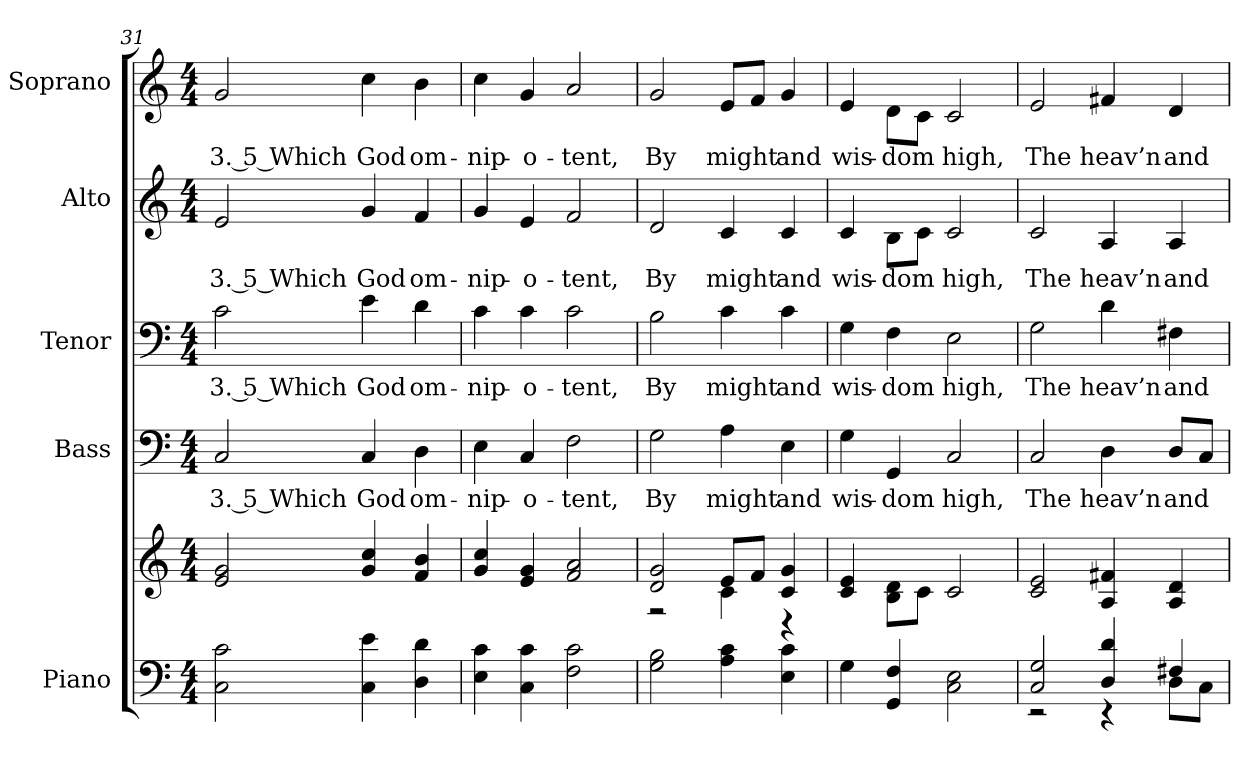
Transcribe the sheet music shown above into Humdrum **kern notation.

**kern	**kern	**kern	**text	**kern	**text	**kern	**text	**kern	**text
*part5	*part5	*part4	*part4	*part3	*part3	*part2	*part2	*part1	*part1
*staff6	*staff5	*staff4	*staff4	*staff3	*staff3	*staff2	*staff2	*staff1	*staff1
*I"Piano	*	*I"Bass	*	*I"Tenor	*	*I"Alto	*	*I"Soprano	*
*I'Pno.	*	*I'B.	*	*I'T.	*	*I'A.	*	*I'S.	*
*clefF4	*clefG2	*clefF4	*	*clefF4	*	*clefG2	*	*clefG2	*
*k[]	*k[]	*k[]	*	*k[]	*	*k[]	*	*k[]	*
*C:	*C:	*C:	*	*C:	*	*C:	*	*C:	*
*M4/4	*M4/4	*M4/4	*	*M4/4	*	*M4/4	*	*M4/4	*
=31	=31	=31	=31	=31	=31	=31	=31	=31	=31
!	!	!	!LO:LY:b:color=#000000	!	!	!	!	!	!
!	!	!	!	!	!LO:LY:b:color=#000000	!	!	!	!
!	!	!	!	!	!	!	!LO:LY:b:color=#000000	!	!
!	!	!	!	!	!	!	!	!	!LO:LY:b:color=#000000
2Ci\ 2ci	2ei/ 2gi	2Ci/	3. 5 Which	2ci\	3. 5 Which	2ei/	3. 5 Which	2gi/	3. 5 Which
!	!	!	!LO:LY:b:color=#000000	!	!	!	!	!	!
!	!	!	!	!	!LO:LY:b:color=#000000	!	!	!	!
!	!	!	!	!	!	!	!LO:LY:b:color=#000000	!	!
!	!	!	!	!	!	!	!	!	!LO:LY:b:color=#000000
4Ci\ 4ei	4gi/ 4cci	4Ci/	God	4ei\	God	4gi/	God	4cci\	God
!	!	!	!LO:LY:b:color=#000000	!	!	!	!	!	!
!	!	!	!	!	!LO:LY:b:color=#000000	!	!	!	!
!	!	!	!	!	!	!	!LO:LY:b:color=#000000	!	!
!	!	!	!	!	!	!	!	!	!LO:LY:b:color=#000000
4Di\ 4di	4fi/ 4bi	4Di\	om-	4di\	om-	4fi/	om-	4bi\	om-
=32	=32	=32	=32	=32	=32	=32	=32	=32	=32
!	!	!	!LO:LY:b:color=#000000	!	!	!	!	!	!
!	!	!	!	!	!LO:LY:b:color=#000000	!	!	!	!
!	!	!	!	!	!	!	!LO:LY:b:color=#000000	!	!
!	!	!	!	!	!	!	!	!	!LO:LY:b:color=#000000
4Ei\ 4ci	4gi/ 4cci	4Ei\	-nip-	4ci\	-nip-	4gi/	-nip-	4cci\	-nip-
!	!	!	!LO:LY:b:color=#000000	!	!	!	!	!	!
!	!	!	!	!	!LO:LY:b:color=#000000	!	!	!	!
!	!	!	!	!	!	!	!LO:LY:b:color=#000000	!	!
!	!	!	!	!	!	!	!	!	!LO:LY:b:color=#000000
4Ci\ 4ci	4ei/ 4gi	4Ci/	-o-	4ci\	-o-	4ei/	-o-	4gi/	-o-
!	!	!	!LO:LY:b:color=#000000	!	!	!	!	!	!
!	!	!	!	!	!LO:LY:b:color=#000000	!	!	!	!
!	!	!	!	!	!	!	!LO:LY:b:color=#000000	!	!
!	!	!	!	!	!	!	!	!	!LO:LY:b:color=#000000
2Fi\ 2ci	2fi/ 2ai	2Fi\	-tent,	2ci\	-tent,	2fi/	-tent,	2ai/	-tent,
!!LO:PB:g=z
=33	=33	=33	=33	=33	=33	=33	=33	=33	=33
*	*^	*	*	*	*	*	*	*	*
!	!	!	!	!LO:LY:b:color=#000000	!	!	!	!	!	!
!	!	!	!	!	!	!LO:LY:b:color=#000000	!	!	!	!
!	!	!	!	!	!	!	!	!LO:LY:b:color=#000000	!	!
!	!	!	!	!	!	!	!	!	!	!LO:LY:b:color=#000000
2Gi\ 2Bi	2di/ 2gi	2r	2Gi\	By	2Bi\	By	2di/	By	2gi/	By
!	!	!	!	!LO:LY:b:color=#000000	!	!	!	!	!	!
!	!	!	!	!	!	!LO:LY:b:color=#000000	!	!	!	!
!	!	!	!	!	!	!	!	!LO:LY:b:color=#000000	!	!
!	!	!	!	!	!	!	!	!	!	!LO:LY:b:color=#000000
4Ai\ 4ci	8ei/L	4ci\	4Ai\	might	4ci\	might	4ci/	might	8ei/L	might
.	8fi/J	.	.	.	.	.	.	.	8fi/J	.
!	!	!	!	!LO:LY:b:color=#000000	!	!	!	!	!	!
!	!	!	!	!	!	!LO:LY:b:color=#000000	!	!	!	!
!	!	!	!	!	!	!	!	!LO:LY:b:color=#000000	!	!
!	!	!	!	!	!	!	!	!	!	!LO:LY:b:color=#000000
4Ei\ 4ci	4ci/ 4gi	4r	4Ei\	and	4ci\	and	4ci/	and	4gi/	and
*	*v	*v	*	*	*	*	*	*	*	*
=34	=34	=34	=34	=34	=34	=34	=34	=34	=34
*	*^	*	*	*	*	*	*	*	*
!	!	!	!	!LO:LY:b:color=#000000	!	!	!	!	!	!
*	*v	*v	*	*	*	*	*	*	*	*
*	*^	*	*	*	*	*	*	*	*
!	!	!	!	!	!	!LO:LY:b:color=#000000	!	!	!	!
*	*v	*v	*	*	*	*	*	*	*	*
*	*^	*	*	*	*	*	*	*	*
!	!	!	!	!	!	!	!	!LO:LY:b:color=#000000	!	!
*	*v	*v	*	*	*	*	*	*	*	*
*	*^	*	*	*	*	*	*	*	*
!	!	!	!	!	!	!	!	!	!	!LO:LY:b:color=#000000
*	*v	*v	*	*	*	*	*	*	*	*
4Gi\	4ci/ 4ei	4Gi\	wis-	4Gi\	wis-	4ci/	wis-	4ei/	wis-
!	!	!	!LO:LY:b:color=#000000	!	!	!	!	!	!
!	!	!	!	!	!LO:LY:b:color=#000000	!	!	!	!
!	!	!	!	!	!	!	!LO:LY:b:color=#000000	!	!
!	!	!	!	!	!	!	!	!	!LO:LY:b:color=#000000
4GGi/ 4Fi	8Bi\ 8diL	4GGi/	-dom	4Fi\	-dom	8Bi\L	-dom	8di\L	-dom
.	8ci\J	.	.	.	.	8ci\J	.	8ci\J	.
!	!	!	!LO:LY:b:color=#000000	!	!	!	!	!	!
!	!	!	!	!	!LO:LY:b:color=#000000	!	!	!	!
!	!	!	!	!	!	!	!LO:LY:b:color=#000000	!	!
!	!	!	!	!	!	!	!	!	!LO:LY:b:color=#000000
2Ci\ 2Ei	2ci/	2Ci/	high,	2Ei\	high,	2ci/	high,	2ci/	high,
!!LO:PB:g=z
=35	=35	=35	=35	=35	=35	=35	=35	=35	=35
*^	*	*	*	*	*	*	*	*	*
!	!	!	!	!LO:LY:b:color=#000000	!	!	!	!	!	!
!	!	!	!	!	!	!LO:LY:b:color=#000000	!	!	!	!
!	!	!	!	!	!	!	!	!LO:LY:b:color=#000000	!	!
!	!	!	!	!	!	!	!	!	!	!LO:LY:b:color=#000000
2Ci/ 2Gi	2r	2ci/ 2ei	2Ci/	The	2Gi\	The	2ci/	The	2ei/	The
!	!	!	!	!LO:LY:b:color=#000000	!	!	!	!	!	!
!	!	!	!	!	!	!LO:LY:b:color=#000000	!	!	!	!
!	!	!	!	!	!	!	!	!LO:LY:b:color=#000000	!	!
!	!	!	!	!	!	!	!	!	!	!LO:LY:b:color=#000000
4Di/ 4di	4r	4Ai/ 4f#Xi	4Di\	heav’n	4di\	heav’n	4Ai/	heav’n	4f#Xi/	heav’n
!	!	!	!	!LO:LY:b:color=#000000	!	!	!	!	!	!
!	!	!	!	!	!	!LO:LY:b:color=#000000	!	!	!	!
!	!	!	!	!	!	!	!	!LO:LY:b:color=#000000	!	!
!	!	!	!	!	!	!	!	!	!	!LO:LY:b:color=#000000
4F#Xi/	8Di\L	4Ai/ 4di	8Di/L	and	4F#Xi\	and	4Ai/	and	4di/	and
.	8Ci\J	.	8Ci/J	.	.	.	.	.	.	.
*v	*v	*	*	*	*	*	*	*	*	*
=	=	=	=	=	=	=	=	=	=
*-	*-	*-	*-	*-	*-	*-	*-	*-	*-
